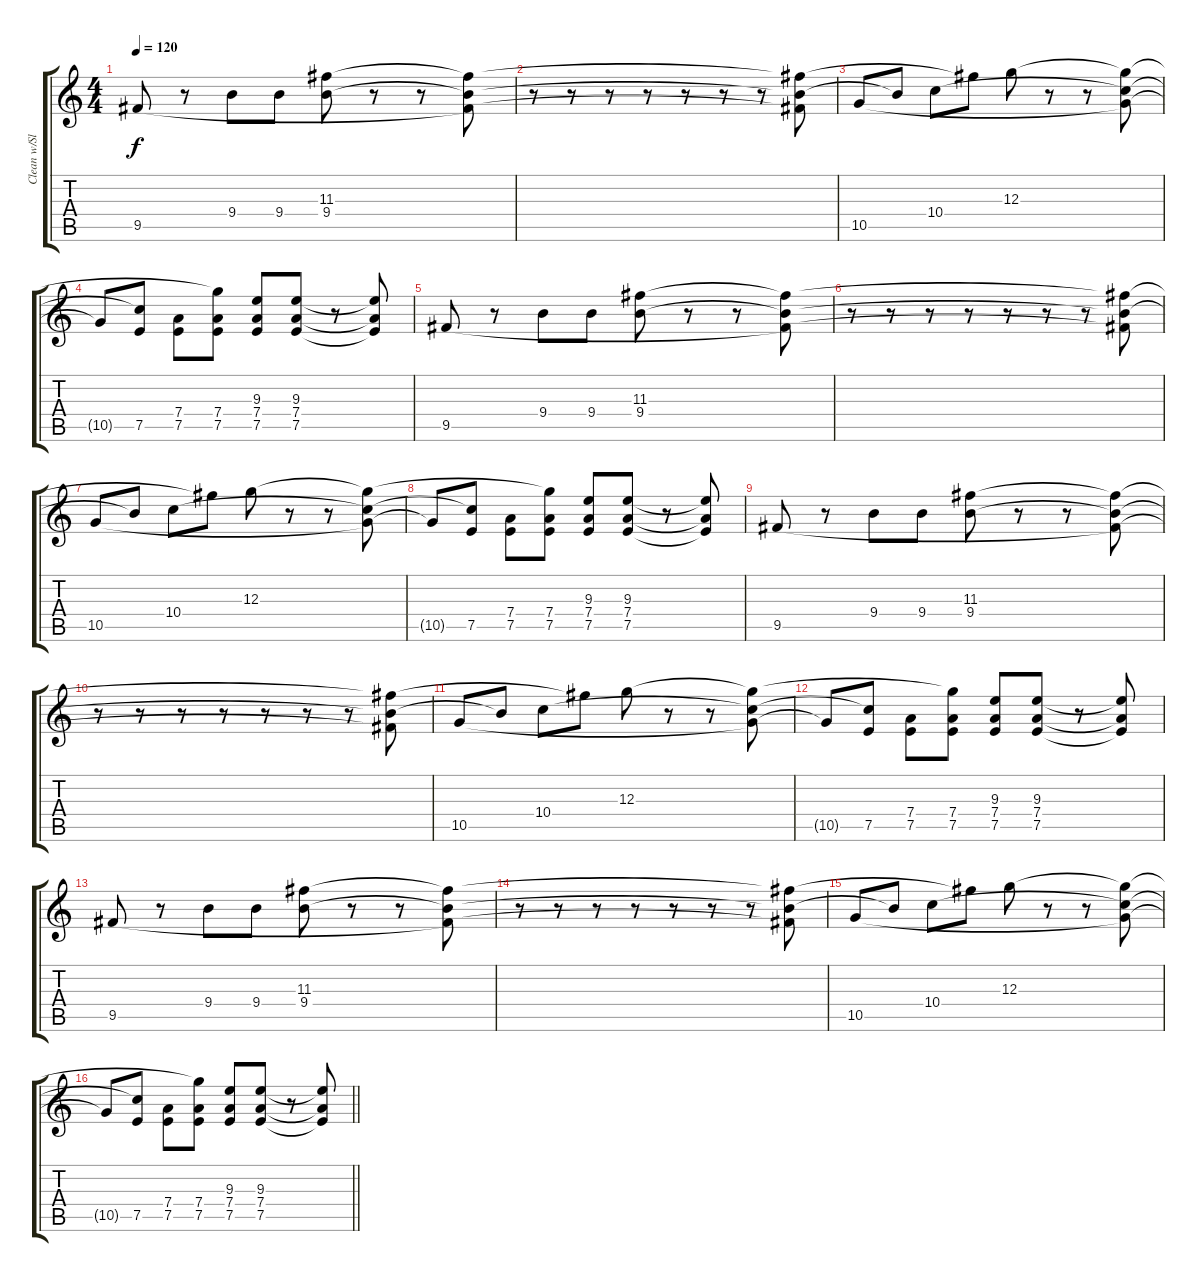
\track ("Clean w/Slight overdrive" "Clean w/Sl") {instrument electricguitarjazz}
\staff {score tabs}
\tuning (E4 B3 G3 D3 A2 D2) {hide}
\ts (4 4)
\tempo 120
\clef g2
\ks c
9.5.8{dy f} r.8 9.4.8 9.4.8 (11.3 9.4).8 r.8 r.8 (11.3{t} 9.4{t} 9.5{t}).8 |
r.8 r.8 r.8 r.8 r.8 r.8 r.8 (11.3{t} 9.4{t} 9.5{t}).8 |
10.5.8 9.4{t}.8 10.4.8 11.3{t}.8 12.3.8 r.8 r.8 (12.3{t} 10.4{t} 10.5{t}).8 |
10.5{t}.8 (10.4{t} 7.5).8 (7.4 7.5).8 (12.3{t} 7.4 7.5).8 (9.3 7.4 7.5).8 (9.3 7.4 7.5).8 r.8 (9.3{t} 7.4{t} 7.5{t}).8 |
9.5.8 r.8 9.4.8 9.4.8 (11.3 9.4).8 r.8 r.8 (11.3{t} 9.4{t} 9.5{t}).8 |
r.8 r.8 r.8 r.8 r.8 r.8 r.8 (11.3{t} 9.4{t} 9.5{t}).8 |
10.5.8 9.4{t}.8 10.4.8 11.3{t}.8 12.3.8 r.8 r.8 (12.3{t} 10.4{t} 10.5{t}).8 |
10.5{t}.8 (10.4{t} 7.5).8 (7.4 7.5).8 (12.3{t} 7.4 7.5).8 (9.3 7.4 7.5).8 (9.3 7.4 7.5).8 r.8 (9.3{t} 7.4{t} 7.5{t}).8 |
9.5.8 r.8 9.4.8 9.4.8 (11.3 9.4).8 r.8 r.8 (11.3{t} 9.4{t} 9.5{t}).8 |
r.8 r.8 r.8 r.8 r.8 r.8 r.8 (11.3{t} 9.4{t} 9.5{t}).8 |
10.5.8 9.4{t}.8 10.4.8 11.3{t}.8 12.3.8 r.8 r.8 (12.3{t} 10.4{t} 10.5{t}).8 |
10.5{t}.8 (10.4{t} 7.5).8 (7.4 7.5).8 (12.3{t} 7.4 7.5).8 (9.3 7.4 7.5).8 (9.3 7.4 7.5).8 r.8 (9.3{t} 7.4{t} 7.5{t}).8 |
9.5.8 r.8 9.4.8 9.4.8 (11.3 9.4).8 r.8 r.8 (11.3{t} 9.4{t} 9.5{t}).8 |
r.8 r.8 r.8 r.8 r.8 r.8 r.8 (11.3{t} 9.4{t} 9.5{t}).8 |
10.5.8 9.4{t}.8 10.4.8 11.3{t}.8 12.3.8 r.8 r.8 (12.3{t} 10.4{t} 10.5{t}).8 |
\barLineRight lightlight
10.5{t}.8 (10.4{t} 7.5).8 (7.4 7.5).8 (12.3{t} 7.4 7.5).8 (9.3 7.4 7.5).8 (9.3 7.4 7.5).8 r.8 (9.3{t} 7.4{t} 7.5{t}).8
